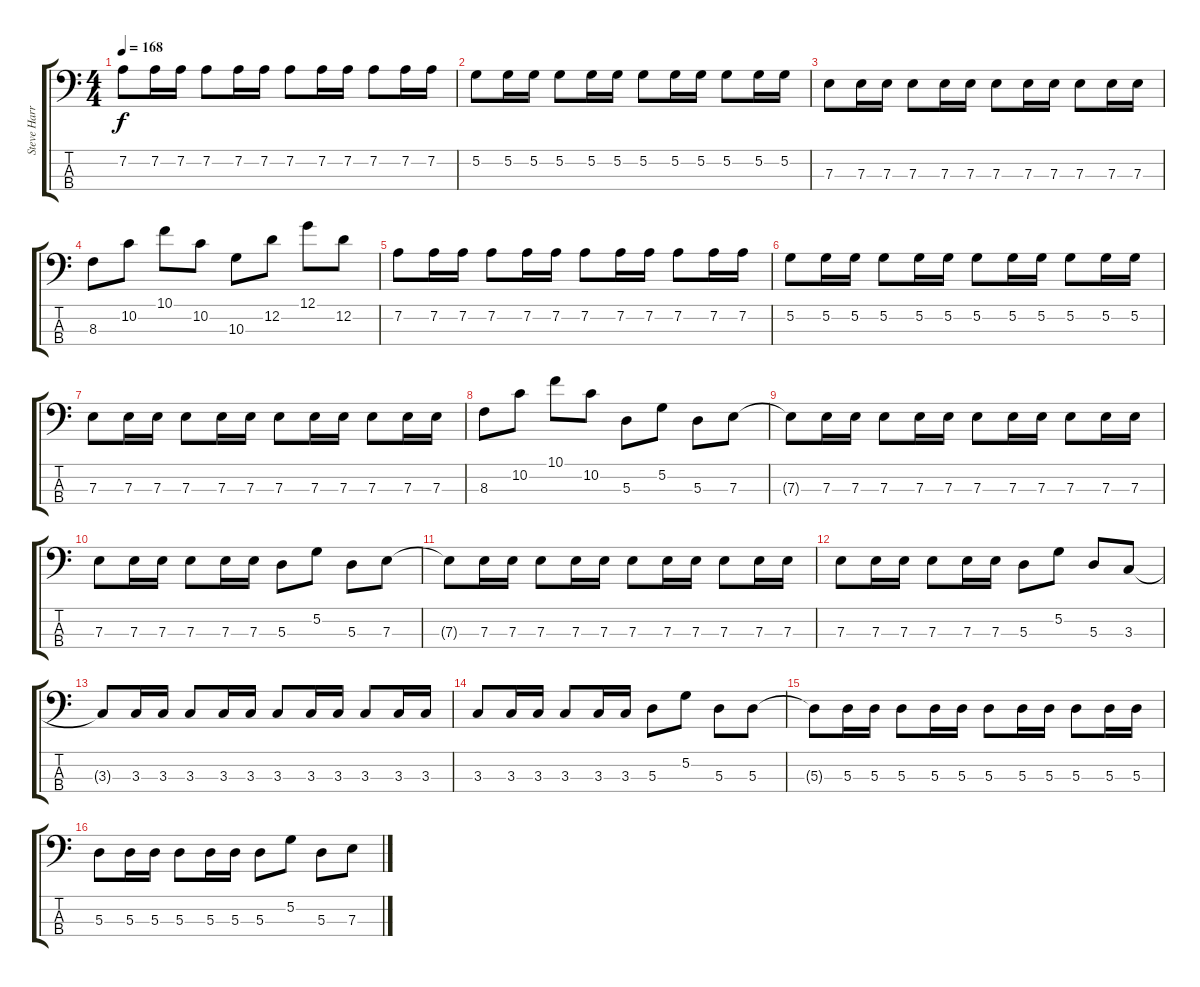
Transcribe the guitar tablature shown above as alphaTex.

\track ("Steve Harris" "Steve Harr") {instrument electricbassfinger}
\staff {score tabs}
\tuning (G2 D2 A1 E1) {hide}
\ts (4 4)
\tempo 168
\clef f4
\ks c
7.2.8{dy f} 7.2.16 7.2.16 7.2.8 7.2.16 7.2.16 7.2.8 7.2.16 7.2.16 7.2.8 7.2.16 7.2.16 |
5.2.8 5.2.16 5.2.16 5.2.8 5.2.16 5.2.16 5.2.8 5.2.16 5.2.16 5.2.8 5.2.16 5.2.16 |
7.3.8 7.3.16 7.3.16 7.3.8 7.3.16 7.3.16 7.3.8 7.3.16 7.3.16 7.3.8 7.3.16 7.3.16 |
8.3.8 10.2.8 10.1.8 10.2.8 10.3.8 12.2.8 12.1.8 12.2.8 |
7.2.8 7.2.16 7.2.16 7.2.8 7.2.16 7.2.16 7.2.8 7.2.16 7.2.16 7.2.8 7.2.16 7.2.16 |
5.2.8 5.2.16 5.2.16 5.2.8 5.2.16 5.2.16 5.2.8 5.2.16 5.2.16 5.2.8 5.2.16 5.2.16 |
7.3.8 7.3.16 7.3.16 7.3.8 7.3.16 7.3.16 7.3.8 7.3.16 7.3.16 7.3.8 7.3.16 7.3.16 |
8.3.8 10.2.8 10.1.8 10.2.8 5.3.8 5.2.8 5.3.8 7.3.8 |
7.3{t}.8 7.3.16 7.3.16 7.3.8 7.3.16 7.3.16 7.3.8 7.3.16 7.3.16 7.3.8 7.3.16 7.3.16 |
7.3.8 7.3.16 7.3.16 7.3.8 7.3.16 7.3.16 5.3.8 5.2.8 5.3.8 7.3.8 |
7.3{t}.8 7.3.16 7.3.16 7.3.8 7.3.16 7.3.16 7.3.8 7.3.16 7.3.16 7.3.8 7.3.16 7.3.16 |
7.3.8 7.3.16 7.3.16 7.3.8 7.3.16 7.3.16 5.3.8 5.2.8 5.3.8 3.3.8 |
3.3{t}.8 3.3.16 3.3.16 3.3.8 3.3.16 3.3.16 3.3.8 3.3.16 3.3.16 3.3.8 3.3.16 3.3.16 |
3.3.8 3.3.16 3.3.16 3.3.8 3.3.16 3.3.16 5.3.8 5.2.8 5.3.8 5.3.8 |
5.3{t}.8 5.3.16 5.3.16 5.3.8 5.3.16 5.3.16 5.3.8 5.3.16 5.3.16 5.3.8 5.3.16 5.3.16 |
5.3.8 5.3.16 5.3.16 5.3.8 5.3.16 5.3.16 5.3.8 5.2.8 5.3.8 7.3.8
